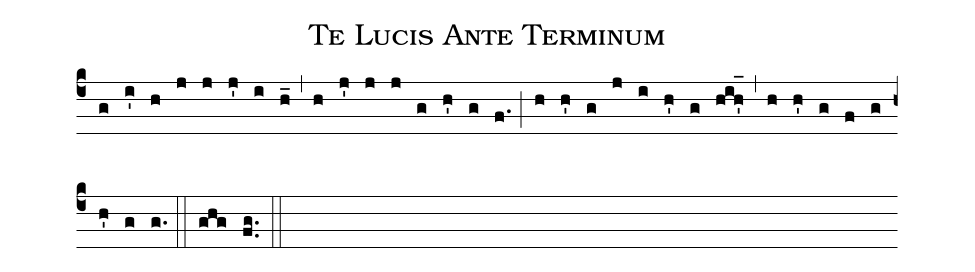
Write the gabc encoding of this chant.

name: Te Lucis Ante Terminum;
annotation: VIII;
%%
(c4)
(g)(i')(h)(j)(j)(j')(i)(h_) (,)
(h)(j')(j)(j)(g)(h')(g)(f.) (;)
(h)(h')(g)(j)(i)(h')(g)(hih_1') (,)
(h)(h')(g)(f)(g)(h')(g)(g.) (::)
(ghg)(fg..) (::)
